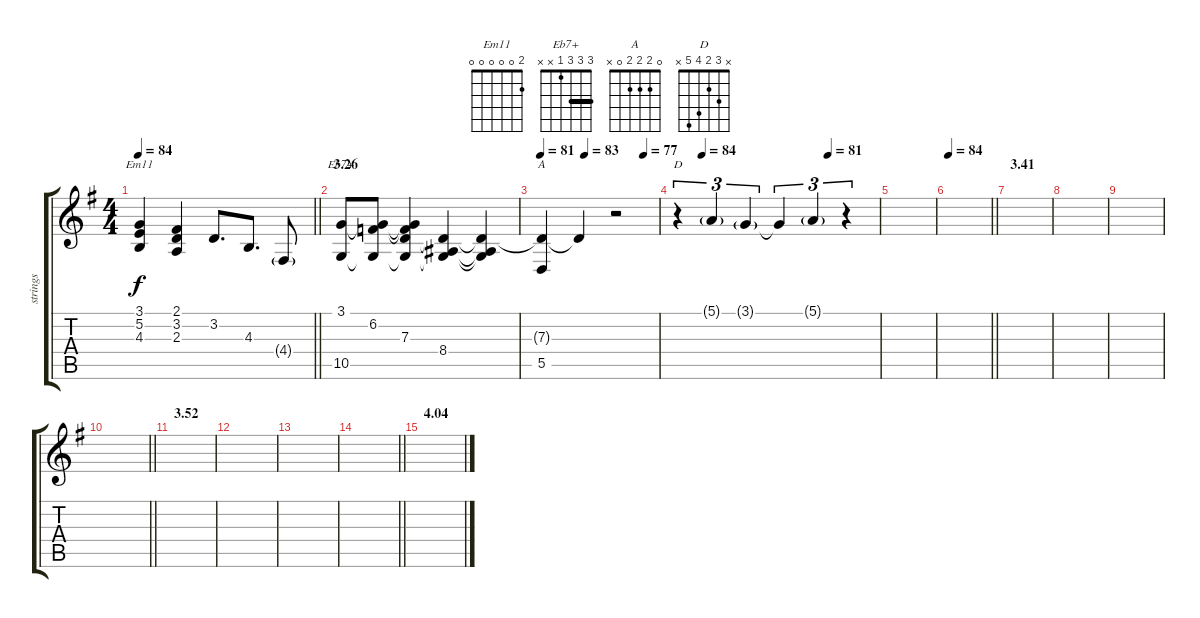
\track ("strings" "strings") {instrument synthstrings1}
\staff {score tabs}
\tuning (E4 B3 G3 D3 A2 E2) {hide}
\chord ("Em11" 2 0 0 0 0 0)
\chord ("Eb7+" 3 3 3 1 x x) {barre 3}
\chord ("A" 0 2 2 2 0 x)
\chord ("D" x 3 2 4 5 x)
\ts (4 4)
\tempo 84
\clef g2
\barLineRight lightlight
\ks g
(3.1 5.2 4.3).4{ch "Em11" dy f} (2.1 3.2 2.3).4 3.2.8{d} 4.3.8{d} 4.4{g}.8 |
\section ("" "3.26")
(3.1 10.5).8{ch "Eb7+"} (3.1{t} 6.2 10.5{t}).8 (3.1{t} 6.2{t} 7.3 10.5{t}).4 (7.3{t} 8.4 10.5{t}).4 (7.3{t} 8.4{t} 10.5{t}).4 |
\tempo 81
\tempo (83 0.375)
\tempo (77 0.875)
(7.3{t} 5.5).4{ch "A"} 7.3{t}.4 r.2 |
\tempo (84 0.125)
\tempo (81 0.75)
r.4{tu (3 2) ch "D"} 5.1{g}.4{tu (3 2)} 3.1{g}.4{tu (3 2)} 3.1{t}.4{tu (3 2)} 5.1{g}.4{tu (3 2)} r.4{tu (3 2)} |
|
\tempo 84
\barLineRight lightlight
|
\section ("" "3.41")
|
|
|
\barLineRight lightlight
|
\section ("" "3.52")
|
|
|
\barLineRight lightlight
|
\section ("" "4.04")
